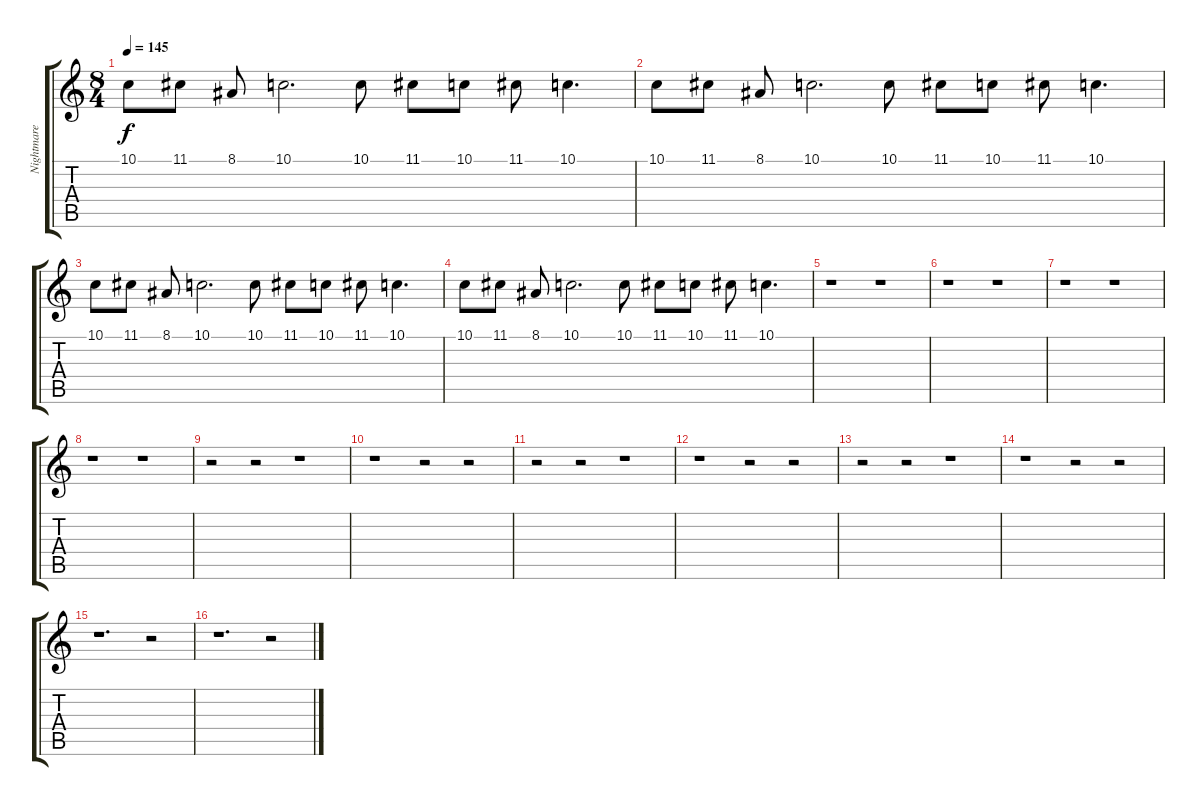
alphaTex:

\track ("Nightmare Insustries" "Nightmare ") {instrument lead2sawtooth}
\staff {score tabs}
\tuning (D4 A3 F3 C3 G2 C2) {hide}
\ts (8 4)
\tempo 145
\clef g2
\ks c
10.1.8{dy f instrument lead2sawtooth} 11.1.8 8.1.8 10.1.2{d} 10.1.8 11.1.8 10.1.8 11.1.8 10.1.4{d} |
10.1.8 11.1.8 8.1.8 10.1.2{d} 10.1.8 11.1.8 10.1.8 11.1.8 10.1.4{d} |
10.1.8 11.1.8 8.1.8 10.1.2{d} 10.1.8 11.1.8 10.1.8 11.1.8 10.1.4{d} |
10.1.8 11.1.8 8.1.8 10.1.2{d} 10.1.8 11.1.8 10.1.8 11.1.8 10.1.4{d} |
r.1 r.1 |
r.1 r.1 |
r.1 r.1 |
r.1 r.1 |
r.2 r.2 r.1 |
r.1 r.2 r.2 |
r.2 r.2 r.1 |
r.1 r.2 r.2 |
r.2 r.2 r.1 |
r.1 r.2 r.2 |
r.1{d} r.2 |
r.1{d} r.2
